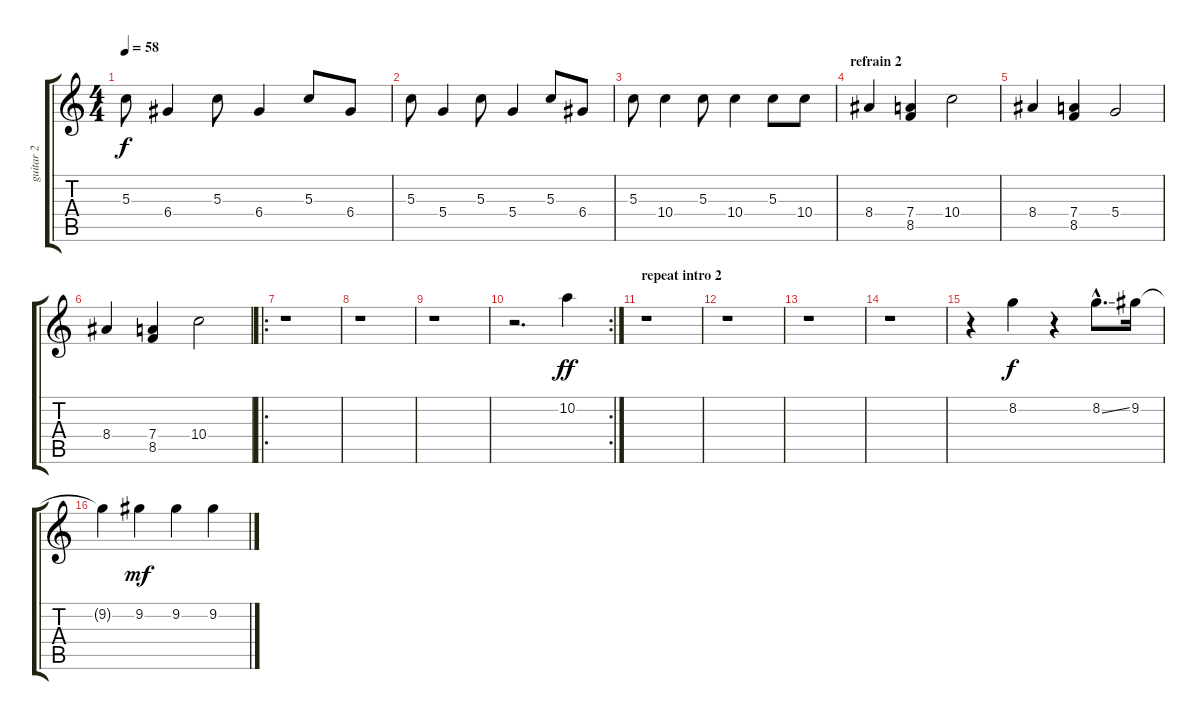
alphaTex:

\track ("guitar 2" "guitar 2") {instrument electricguitarjazz}
\staff {score tabs}
\tuning (E4 B3 G3 D3 A2 E2) {hide}
\ts (4 4)
\tempo 58
\clef g2
\ks c
5.3.8{dy f} 6.4.4 5.3.8 6.4.4 5.3.8 6.4.8 |
5.3.8 5.4.4 5.3.8 5.4.4 5.3.8 6.4.8 |
5.3.8 10.4.4 5.3.8 10.4.4 5.3.8 10.4.8 |
\section ("" "refrain 2")
8.4.4 (7.4 8.5).4 10.4.2 |
8.4.4 (7.4 8.5).4 5.4.2 |
8.4.4 (7.4 8.5).4 10.4.2 |
\ro
r.1 |
r.1 |
r.1 |
\rc 2
r.2{d} 10.2.4{dy ff} |
\section ("" "repeat intro 2")
r.1 |
r.1 |
r.1 |
r.1 |
r.4 8.2.4{dy f} r.4 8.2{ss hac}.8{d} 9.2.16 |
9.2{t}.4 9.2.4{dy mf} 9.2.4 9.2.4
